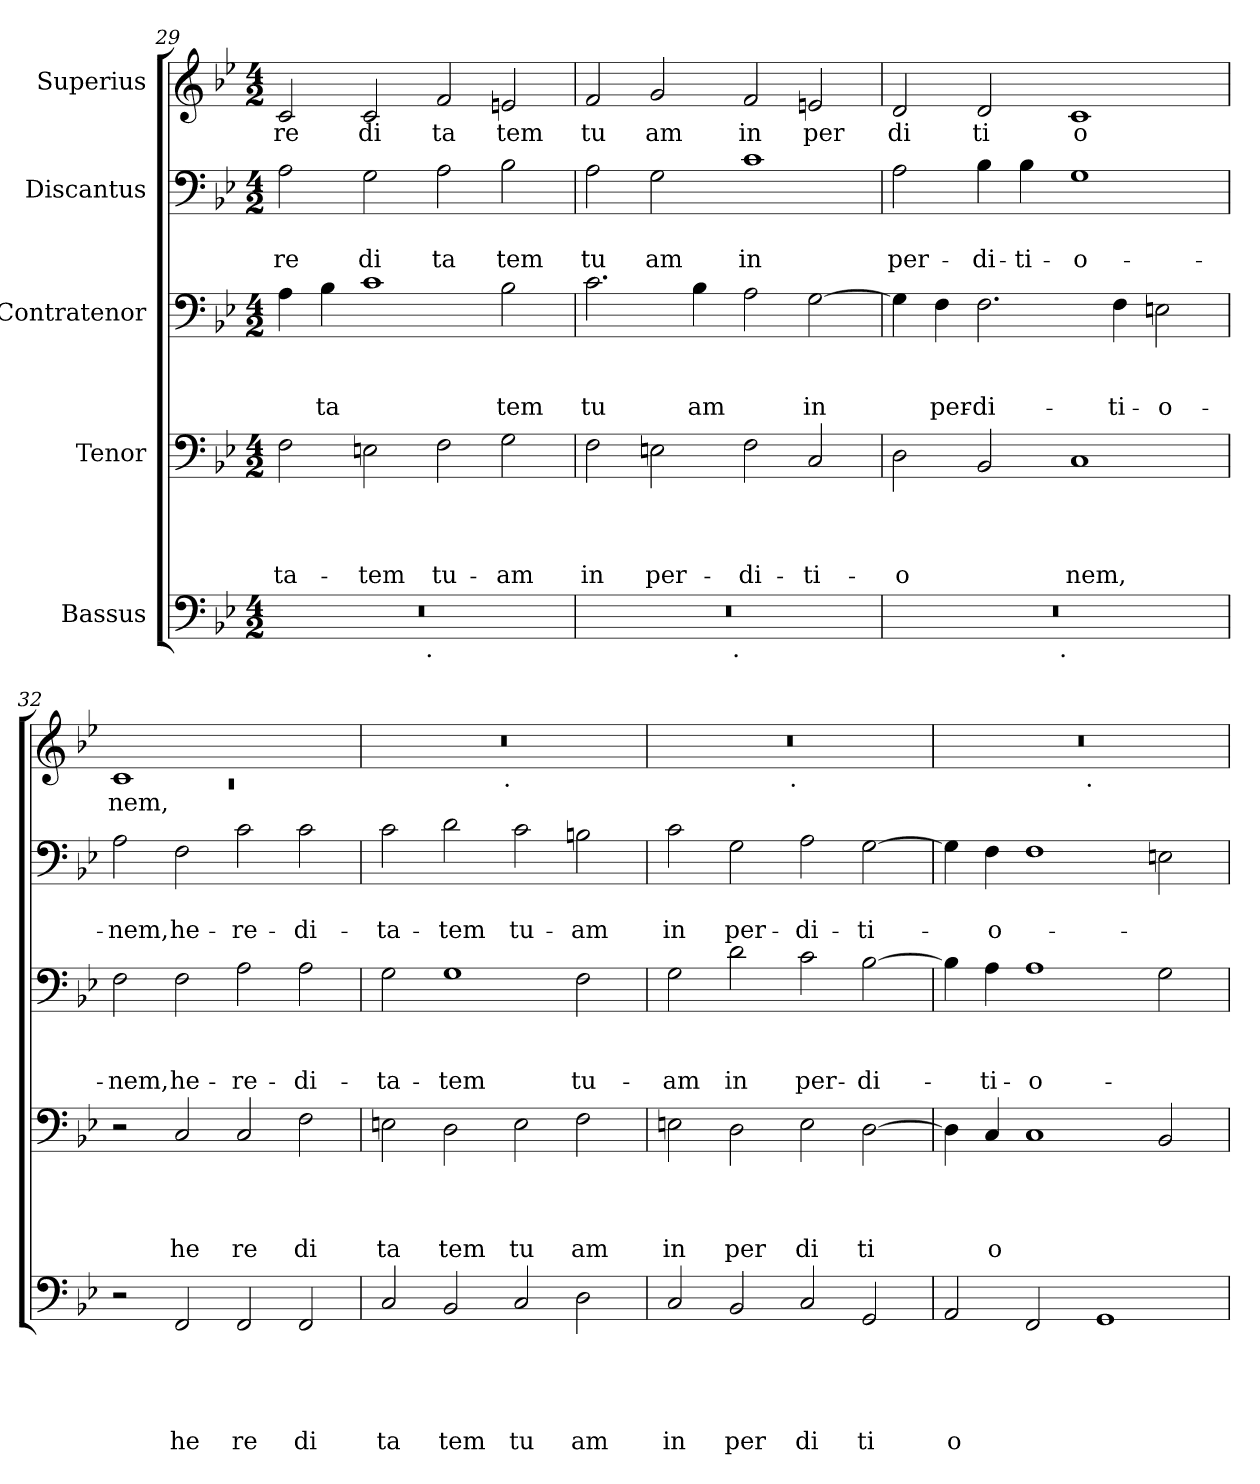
**kern	**text	**text	**text	**text	**text	**kern	**text	**text	**text	**text	**kern	**text	**text	**text	**kern	**text	**text	**kern	**text
*part5	*part5	*part5	*part5	*part5	*part5	*part4	*part4	*part4	*part4	*part4	*part3	*part3	*part3	*part3	*part2	*part2	*part2	*part1	*part1
*staff5	*staff5	*staff5	*staff5	*staff5	*staff5	*staff4	*staff4	*staff4	*staff4	*staff4	*staff3	*staff3	*staff3	*staff3	*staff2	*staff2	*staff2	*staff1	*staff1
*I"Bassus	*	*	*	*	*	*I"Tenor	*	*	*	*	*I"Contratenor	*	*	*	*I"Discantus	*	*	*I"Superius	*
*clefF4	*	*	*	*	*	*clefF4	*	*	*	*	*clefF4	*	*	*	*clefF4	*	*	*clefG2	*
*k[b-e-]	*	*	*	*	*	*k[b-e-]	*	*	*	*	*k[b-e-]	*	*	*	*k[b-e-]	*	*	*k[b-e-]	*
*B-:	*	*	*	*	*	*B-:	*	*	*	*	*B-:	*	*	*	*B-:	*	*	*B-:	*
*M4/2	*	*	*	*	*	*M4/2	*	*	*	*	*M4/2	*	*	*	*M4/2	*	*	*M4/2	*
=29	=29	=29	=29	=29	=29	=29	=29	=29	=29	=29	=29	=29	=29	=29	=29	=29	=29	=29	=29
!	!	!	!	!	!	!	!	!	!	!LO:LY:b	!	!	!	!	!	!	!LO:LY:b	!	!LO:LY:b
*^	*	*	*	*	*	*	*	*	*	*	*	*	*	*	*	*	*	*	*
0r	2ryy	.	.	.	.	.	2F\	.	.	.	-ta-	4A\	.	.	.	2A\	.	re	2c/	re
!	!	!	!	!	!	!	!	!	!	!	!	!	!	!	!LO:LY:b	!	!	!	!	!
.	.	.	.	.	.	.	.	.	.	.	.	4B-\	.	.	ta	.	.	.	.	.
!	!	!	!	!	!	!	!	!	!	!	!LO:LY:b	!	!	!	!	!	!	!LO:LY:b	!	!LO:LY:b
.	4...ryy	.	.	.	.	.	2En\	.	.	.	-tem	1c	.	.	.	2G\	.	di	2c/	di
!	!LO:TX:b:t=.	!	!	!	!	!	!	!	!	!	!	!	!	!	!	!	!	!	!	!
.	1ryy	.	.	.	.	.	.	.	.	.	.	.	.	.	.	.	.	.	.	.
!	!	!	!	!	!	!	!	!	!	!	!LO:LY:b	!	!	!	!	!	!	!LO:LY:b	!	!LO:LY:b
.	.	.	.	.	.	.	2F\	.	.	.	tu-	.	.	.	.	2A\	.	ta	2f/	ta
!	!	!	!	!	!	!	!	!	!	!	!LO:LY:b	!	!	!	!LO:LY:b	!	!	!LO:LY:b	!	!LO:LY:b
.	.	.	.	.	.	.	2G\	.	.	.	-am	2B-\	.	.	tem	2B-\	.	tem	2en/	tem
.	32ryy	.	.	.	.	.	.	.	.	.	.	.	.	.	.	.	.	.	.	.
=30	=30	=30	=30	=30	=30	=30	=30	=30	=30	=30	=30	=30	=30	=30	=30	=30	=30	=30	=30	=30
!	!	!	!	!	!	!	!	!	!	!	!LO:LY:b	!	!	!	!LO:LY:b	!	!	!LO:LY:b	!	!LO:LY:b
0r	2ryy	.	.	.	.	.	2F\	.	.	.	in	2.c\	.	.	tu	2A\	.	tu	2f/	tu
!	!	!	!	!	!	!	!	!	!	!	!LO:LY:b	!	!	!	!	!	!	!LO:LY:b	!	!LO:LY:b
.	4...ryy	.	.	.	.	.	2En\	.	.	.	per-	.	.	.	.	2G\	.	am	2g/	am
!	!	!	!	!	!	!	!	!	!	!	!	!	!	!	!LO:LY:b	!	!	!	!	!
.	.	.	.	.	.	.	.	.	.	.	.	4B-\	.	.	am	.	.	.	.	.
!	!LO:TX:b:t=.	!	!	!	!	!	!	!	!	!	!	!	!	!	!	!	!	!	!	!
.	1ryy	.	.	.	.	.	.	.	.	.	.	.	.	.	.	.	.	.	.	.
!	!	!	!	!	!	!	!	!	!	!	!LO:LY:b	!	!	!	!	!	!	!LO:LY:b	!	!LO:LY:b
.	.	.	.	.	.	.	2F\	.	.	.	-di-	2A\	.	.	.	1c	.	in	2f/	in
!	!	!	!	!	!	!	!	!	!	!	!LO:LY:b	!	!	!	!LO:LY:b	!	!	!	!	!LO:LY:b
.	.	.	.	.	.	.	2C/	.	.	.	-ti-	[<2G\	.	.	in	.	.	.	2en/	per
.	32ryy	.	.	.	.	.	.	.	.	.	.	.	.	.	.	.	.	.	.	.
!!LO:LB:g=z
=31	=31	=31	=31	=31	=31	=31	=31	=31	=31	=31	=31	=31	=31	=31	=31	=31	=31	=31	=31	=31
!	!	!	!	!	!	!	!	!	!	!	!LO:LY:b	!	!	!	!	!	!	!LO:LY:b	!	!LO:LY:b
0r	2ryy	.	.	.	.	.	2D\	.	.	.	-o	4G\]	.	.	.	2A\	.	per-	2d/	di
!	!	!	!	!	!	!	!	!	!	!	!	!	!	!	!LO:LY:b	!	!	!	!	!
.	.	.	.	.	.	.	.	.	.	.	.	4F\	.	.	per-	.	.	.	.	.
!	!	!	!	!	!	!	!	!	!	!	!	!	!	!	!LO:LY:b	!	!	!LO:LY:b	!	!LO:LY:b
.	4...ryy	.	.	.	.	.	2BB-/	.	.	.	.	2.F\	.	.	-di-	4B-\	.	-di-	2d/	ti
!	!	!	!	!	!	!	!	!	!	!	!	!	!	!	!	!	!	!LO:LY:b	!	!
.	.	.	.	.	.	.	.	.	.	.	.	.	.	.	.	4B-\	.	-ti-	.	.
!	!LO:TX:b:t=.	!	!	!	!	!	!	!	!	!	!	!	!	!	!	!	!	!	!	!
.	1ryy	.	.	.	.	.	.	.	.	.	.	.	.	.	.	.	.	.	.	.
!	!	!	!	!	!	!	!	!	!	!	!LO:LY:b	!	!	!	!	!	!	!LO:LY:b	!	!LO:LY:b
.	.	.	.	.	.	.	1C	.	.	.	nem,	.	.	.	.	1G	.	-o-	1c	o
!	!	!	!	!	!	!	!	!	!	!	!	!	!	!	!LO:LY:b	!	!	!	!	!
.	.	.	.	.	.	.	.	.	.	.	.	4F\	.	.	-ti-	.	.	.	.	.
!	!	!	!	!	!	!	!	!	!	!	!	!	!	!	!LO:LY:b	!	!	!	!	!
.	.	.	.	.	.	.	.	.	.	.	.	2En\	.	.	-o-	.	.	.	.	.
.	32ryy	.	.	.	.	.	.	.	.	.	.	.	.	.	.	.	.	.	.	.
=32	=32	=32	=32	=32	=32	=32	=32	=32	=32	=32	=32	=32	=32	=32	=32	=32	=32	=32	=32	=32
*	*	*	*	*	*	*	*	*	*	*	*	*	*	*	*	*	*	*	*^	*
!	!	!	!	!	!	!	!	!	!	!	!	!	!	!	!LO:LY:b	!	!	!LO:LY:b	!	!LO:N:vis=1	!LO:LY:b
*v	*v	*	*	*	*	*	*	*	*	*	*	*	*	*	*	*	*	*	*	*	*
2r	.	.	.	.	.	2r	.	.	.	.	2F\	.	.	-nem,	2A\	.	-nem,	1c	0rc	nem,
!	!	!	!	!	!LO:LY:b	!	!	!	!	!LO:LY:b	!	!	!	!LO:LY:b	!	!	!LO:LY:b	!	!	!
2FF/	.	.	.	.	he	2C/	.	.	.	he	2F\	.	.	he-	2F\	.	he-	.	.	.
!	!	!	!	!	!LO:LY:b	!	!	!	!	!LO:LY:b	!	!	!	!LO:LY:b	!	!	!LO:LY:b	!	!	!
2FF/	.	.	.	.	re	2C/	.	.	.	re	2A\	.	.	-re-	2c\	.	-re-	1ryy	.	.
!	!	!	!	!	!LO:LY:b	!	!	!	!	!LO:LY:b	!	!	!	!LO:LY:b	!	!	!LO:LY:b	!	!	!
2FF/	.	.	.	.	di	2F\	.	.	.	di	2A\	.	.	-di-	2c\	.	-di-	.	.	.
=33	=33	=33	=33	=33	=33	=33	=33	=33	=33	=33	=33	=33	=33	=33	=33	=33	=33	=33	=33	=33
!	!	!	!	!	!LO:LY:b	!	!	!	!	!LO:LY:b	!	!	!	!LO:LY:b	!	!	!LO:LY:b	!	!	!
2C/	.	.	.	.	ta	2En\	.	.	.	ta	2G\	.	.	-ta-	2c\	.	-ta-	0r	2ryy	.
!	!	!	!	!	!LO:LY:b	!	!	!	!	!LO:LY:b	!	!	!	!LO:LY:b	!	!	!LO:LY:b	!	!	!
2BB-/	.	.	.	.	tem	2D\	.	.	.	tem	1G	.	.	-tem	2d\	.	-tem	.	4...ryy	.
!	!	!	!	!	!	!	!	!	!	!	!	!	!	!	!	!	!	!	!LO:TX:b:t=.	!
.	.	.	.	.	.	.	.	.	.	.	.	.	.	.	.	.	.	.	1ryy	.
!	!	!	!	!	!LO:LY:b	!	!	!	!	!LO:LY:b	!	!	!	!	!	!	!LO:LY:b	!	!	!
2C/	.	.	.	.	tu	2E\	.	.	.	tu	.	.	.	.	2c\	.	tu-	.	.	.
!	!	!	!	!	!LO:LY:b	!	!	!	!	!LO:LY:b	!	!	!	!LO:LY:b	!	!	!LO:LY:b	!	!	!
2D\	.	.	.	.	am	2F\	.	.	.	am	2F\	.	.	tu-	2Bn\	.	-am	.	.	.
.	.	.	.	.	.	.	.	.	.	.	.	.	.	.	.	.	.	.	32ryy	.
=34	=34	=34	=34	=34	=34	=34	=34	=34	=34	=34	=34	=34	=34	=34	=34	=34	=34	=34	=34	=34
!	!	!	!	!	!LO:LY:b	!	!	!	!	!LO:LY:b	!	!	!	!LO:LY:b	!	!	!LO:LY:b	!	!	!
2C/	.	.	.	.	in	2En\	.	.	.	in	2G\	.	.	-am	2c\	.	in	0r	2ryy	.
!	!	!	!	!	!LO:LY:b	!	!	!	!	!LO:LY:b	!	!	!	!LO:LY:b	!	!	!LO:LY:b	!	!	!
2BB-/	.	.	.	.	per	2D\	.	.	.	per	2d\	.	.	in	2G\	.	per-	.	4...ryy	.
!	!	!	!	!	!	!	!	!	!	!	!	!	!	!	!	!	!	!	!LO:TX:b:t=.	!
.	.	.	.	.	.	.	.	.	.	.	.	.	.	.	.	.	.	.	1ryy	.
!	!	!	!	!	!LO:LY:b	!	!	!	!	!LO:LY:b	!	!	!	!LO:LY:b	!	!	!LO:LY:b	!	!	!
2C/	.	.	.	.	di	2E\	.	.	.	di	2c\	.	.	per-	2A\	.	-di-	.	.	.
!	!	!	!	!	!LO:LY:b	!	!	!	!	!LO:LY:b	!	!	!	!LO:LY:b	!	!	!LO:LY:b	!	!	!
2GG/	.	.	.	.	ti	[>2D\	.	.	.	ti	[>2B-\	.	.	-di-	[>2G\	.	-ti-	.	.	.
.	.	.	.	.	.	.	.	.	.	.	.	.	.	.	.	.	.	.	32ryy	.
=35	=35	=35	=35	=35	=35	=35	=35	=35	=35	=35	=35	=35	=35	=35	=35	=35	=35	=35	=35	=35
!	!	!	!	!	!LO:LY:b	!	!	!	!	!	!	!	!	!	!	!	!	!	!	!
2AA/	.	.	.	.	o	4D\]	.	.	.	.	4B-\]	.	.	.	4G\]	.	.	0r	2ryy	.
!	!	!	!	!	!	!	!	!	!	!LO:LY:b	!	!	!	!LO:LY:b	!	!	!LO:LY:b	!	!	!
.	.	.	.	.	.	4C/	.	.	.	o	4A\	.	.	-ti-	4F\	.	-o-	.	.	.
!	!	!	!	!	!	!	!	!	!	!	!	!	!	!LO:LY:b:rj	!	!	!	!	!	!
2FF/	.	.	.	.	.	1C	.	.	.	.	1A	.	.	-o-	1F	.	.	.	4...ryy	.
!	!	!	!	!	!	!	!	!	!	!	!	!	!	!	!	!	!	!	!LO:TX:b:t=.	!
.	.	.	.	.	.	.	.	.	.	.	.	.	.	.	.	.	.	.	1ryy	.
1GG	.	.	.	.	.	.	.	.	.	.	.	.	.	.	.	.	.	.	.	.
.	.	.	.	.	.	2BB-/	.	.	.	.	2G\	.	.	.	2En\	.	.	.	.	.
.	.	.	.	.	.	.	.	.	.	.	.	.	.	.	.	.	.	.	32ryy	.
*	*	*	*	*	*	*	*	*	*	*	*	*	*	*	*	*	*	*v	*v	*
=	=	=	=	=	=	=	=	=	=	=	=	=	=	=	=	=	=	=	=
*-	*-	*-	*-	*-	*-	*-	*-	*-	*-	*-	*-	*-	*-	*-	*-	*-	*-	*-	*-
